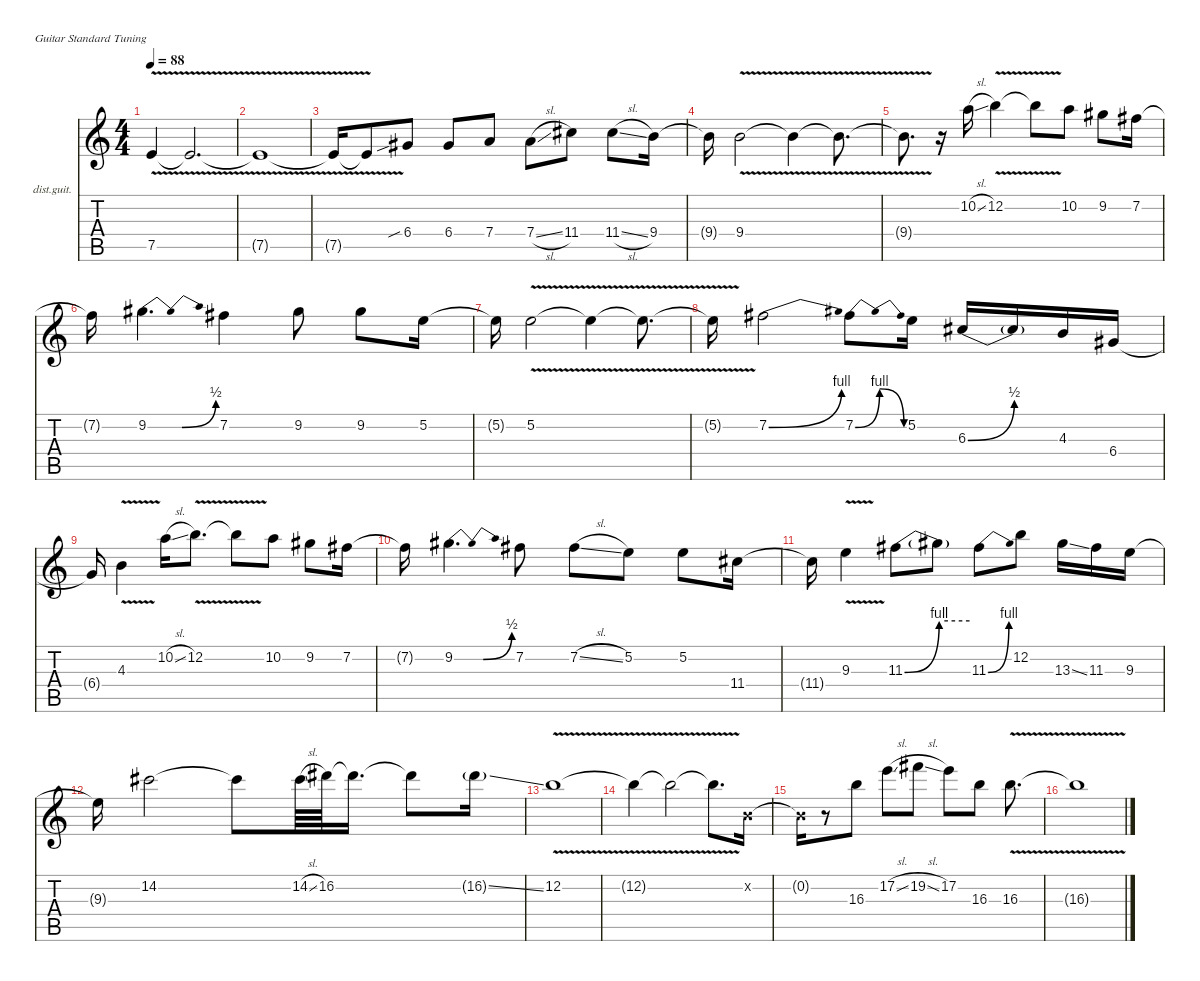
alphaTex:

\defaultSystemsLayout 4
\hideDynamics
\bracketExtendMode nobrackets
\firstSystemTrackNameOrientation horizontal
\otherSystemsTrackNameOrientation horizontal
\track ("Distortion Guitar (D.D)" "dist.guit.") {instrument distortionguitar}
\staff {score tabs}
\tuning (E4 B3 G3 D3 A2 E2)
\ts (4 4)
\tempo 88
\clef g2
\ks c
7.5{v t}.4{dy f} 7.5{v t}.2{d} |
7.5{v t}.1 |
7.5{v t}.16 7.5{v t}.8 6.4{sib acc #}.8 6.4{acc #}.8 7.4.8 7.4{sl}.8 11.4{acc #}.8 11.4{sl acc #}.8 9.4.16 |
9.4{t}.16 9.4{v}.2 9.4{v t}.4 9.4{v t}.8{d} |
9.4{v t}.8{d} r.16 10.2{sl}.16 12.2{v}.4 12.2{v t}.8 10.2.8 9.2{acc #}.8 7.2{acc #}.16 |
7.2{t acc #}.16 9.2{be (bendrelease 0 0 30 2 30 2 15 0) acc #}.4{d} 7.2{acc #}.4 9.2{acc #}.8 9.2{acc #}.8 5.2.16 |
5.2{t}.16 5.2{v}.2 5.2{v t}.4 5.2{v t}.8{d} |
5.2{v t}.16 7.2{be (bend 0 0 15 4) acc #}.2 7.2{be (bendrelease 0 0 15 4 30 4 45 0) acc #}.8 5.2.16 6.3{be (bend 0 0 60 2) acc #}.16 6.3{be (hold 0 0 60 0) t acc #}.16 4.3.16 6.4{acc #}.16 |
6.4{t acc #}.16 4.3{v}.4 10.2{sl}.16 12.2{v}.8{d} 12.2{v t}.8 10.2.8 9.2{acc #}.8 7.2{acc #}.16 |
7.2{t acc #}.16 9.2{be (bendrelease 0 0 30 2 30 2 15 0) acc #}.4{d} 7.2{acc #}.8 7.2{sl acc #}.8 5.2.8 5.2.8 11.4{acc #}.16 |
11.4{t acc #}.16 9.3{v}.4 11.3{be (bend 0 0 60 4) acc #}.8 11.3{be (hold 0 4 60 4) t}.8 11.3{be (bend 0 0 30 4) acc #}.8 12.2.8 13.3{ss acc #}.16 11.3{acc #}.16 9.3.16 |
9.3{t}.16 14.2{acc #}.2 14.2{t acc #}.8 14.2{sl acc #}.64 16.2{acc #}.64 16.2{t acc #}.16{d} 16.2{t acc #}.8 16.2{ss g acc #}.16 |
12.2{v}.1 |
12.2{v t}.4 12.2{v t}.2 12.2{v t}.8{d} 0.2{x}.16 |
0.2{x t}.16 r.8 16.3.8 17.2{sl}.8 19.2{sl acc #}.8 17.2.8 16.3.8 16.3{v}.8{d} |
16.3{v t}.1
